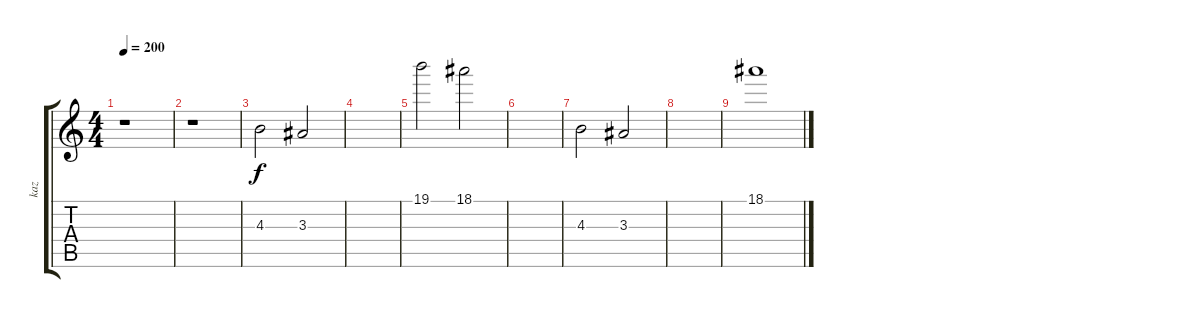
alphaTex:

\track ("kaz" "kaz") {instrument distortionguitar}
\staff {score tabs}
\tuning (E4 B3 G3 D3 A2 E2) {hide}
\ts (4 4)
\tempo 200
\clef g2
\ks c
r.1{dy f} |
r.1 |
4.3.2 3.3.2 |
|
19.1.2 18.1.2 |
|
4.3.2 3.3.2 |
|
18.1.1
